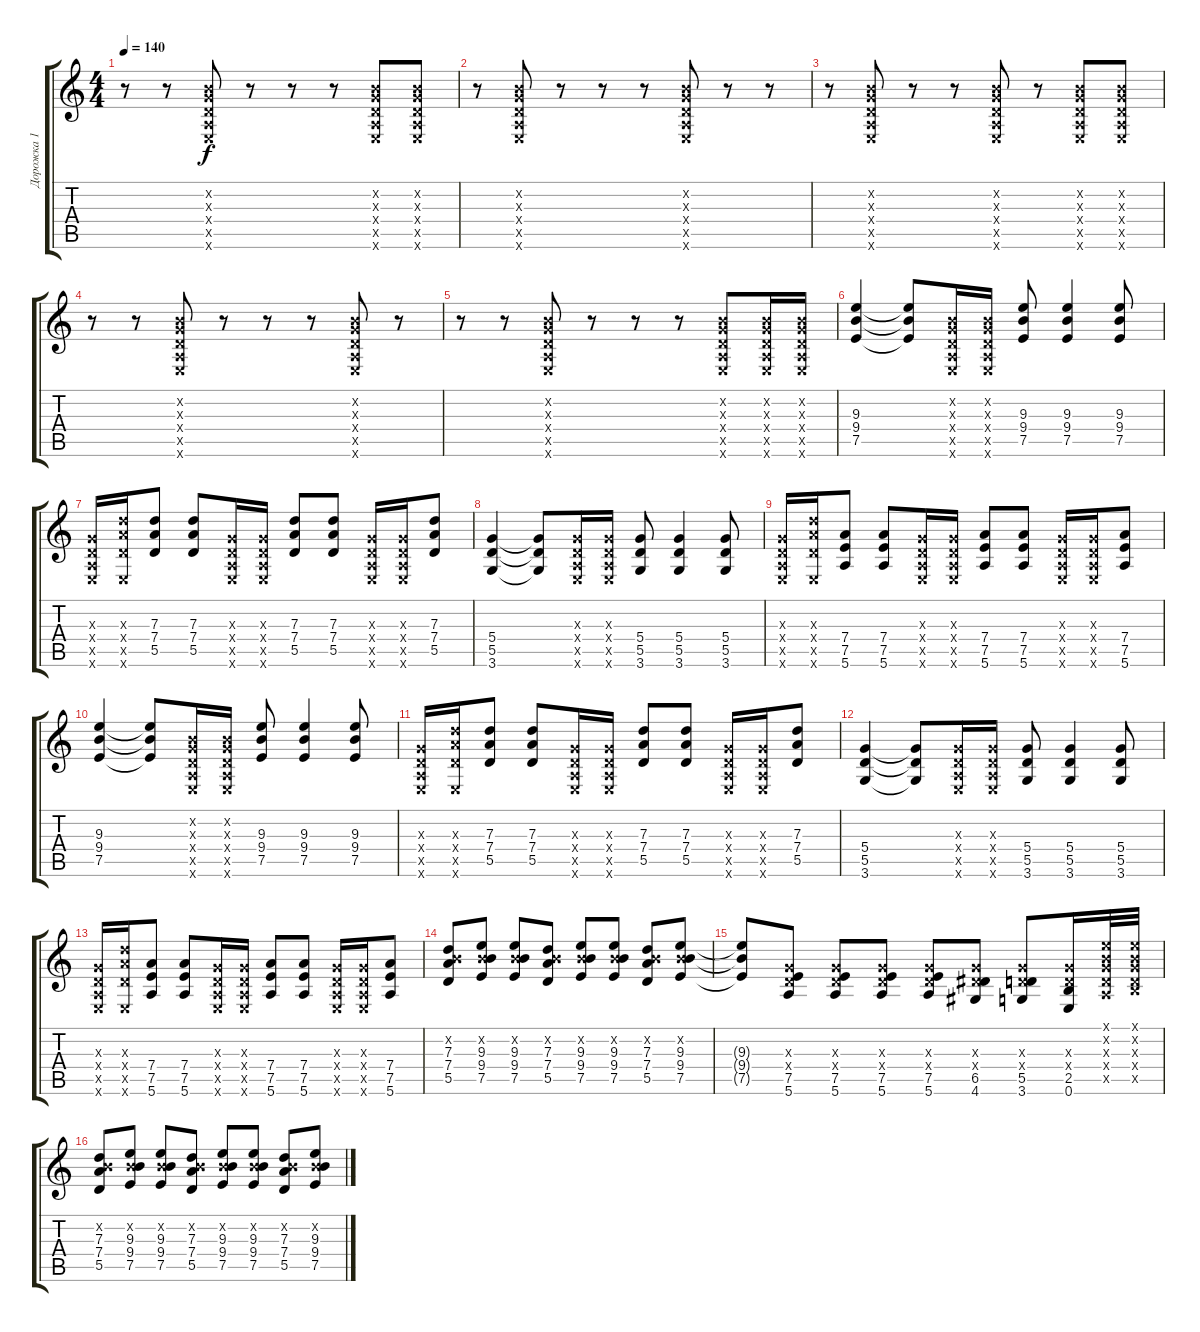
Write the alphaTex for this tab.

\track ("Дорожка 1" "Дорожка 1") {instrument overdrivenguitar}
\staff {score tabs}
\tuning (E4 B3 G3 D3 A2 E2) {hide}
\ts (4 4)
\tempo 140
\clef g2
\ks c
r.8{dy f} r.8 (0.2{x} 0.3{x} 0.4{x} 0.5{x} 0.6{x}).8 r.8 r.8 r.8 (0.2{x} 0.3{x} 0.4{x} 0.5{x} 0.6{x}).8 (0.2{x} 0.3{x} 0.4{x} 0.5{x} 0.6{x}).8 |
r.8 (0.2{x} 0.3{x} 0.4{x} 0.5{x} 0.6{x}).8 r.8 r.8 r.8 (0.2{x} 0.3{x} 0.4{x} 0.5{x} 0.6{x}).8 r.8 r.8 |
r.8 (0.2{x} 0.3{x} 0.4{x} 0.5{x} 0.6{x}).8 r.8 r.8 (0.2{x} 0.3{x} 0.4{x} 0.5{x} 0.6{x}).8 r.8 (0.2{x} 0.3{x} 0.4{x} 0.5{x} 0.6{x}).8 (0.2{x} 0.3{x} 0.4{x} 0.5{x} 0.6{x}).8 |
r.8 r.8 (0.2{x} 0.3{x} 0.4{x} 0.5{x} 0.6{x}).8 r.8 r.8 r.8 (0.2{x} 0.3{x} 0.4{x} 0.5{x} 0.6{x}).8 r.8 |
r.8 r.8 (0.2{x} 0.3{x} 0.4{x} 0.5{x} 0.6{x}).8 r.8 r.8 r.8 (0.2{x} 0.3{x} 0.4{x} 0.5{x} 0.6{x}).8 (0.2{x} 0.3{x} 0.4{x} 0.5{x} 0.6{x}).16{instrument overdrivenguitar} (0.2{x} 0.3{x} 0.4{x} 0.5{x} 0.6{x}).16 |
(9.3 9.4 7.5).4 (9.3{t} 9.4{t} 7.5{t}).8 (0.2{x} 0.3{x} 0.4{x} 0.5{x} 0.6{x}).16 (0.2{x} 0.3{x} 0.4{x} 0.5{x} 0.6{x}).16 (9.3 9.4 7.5).8 (9.3 9.4 7.5).4 (9.3 9.4 7.5).8 |
(0.3{x} 0.4{x} 0.5{x} 0.6{x}).16 (7.3{x} 7.4{x} 5.5{x} 0.6{x}).16 (7.3 7.4 5.5).8 (7.3 7.4 5.5).8 (0.3{x} 0.4{x} 0.5{x} 0.6{x}).16 (0.3{x} 0.4{x} 0.5{x} 0.6{x}).16 (7.3 7.4 5.5).8 (7.3 7.4 5.5).8 (0.3{x} 0.4{x} 0.5{x} 0.6{x}).16 (0.3{x} 0.4{x} 0.5{x} 0.6{x}).16 (7.3 7.4 5.5).8 |
(5.4 5.5 3.6).4 (5.4{t} 5.5{t} 3.6{t}).8 (0.3{x} 0.4{x} 0.5{x} 0.6{x}).16 (0.3{x} 0.4{x} 0.5{x} 0.6{x}).16 (5.4 5.5 3.6).8 (5.4 5.5 3.6).4 (5.4 5.5 3.6).8 |
(0.3{x} 0.4{x} 0.5{x} 0.6{x}).16 (7.3{x} 7.4{x} 5.5{x} 0.6{x}).16 (7.4 7.5 5.6).8 (7.4 7.5 5.6).8 (0.3{x} 0.4{x} 0.5{x} 0.6{x}).16 (0.3{x} 0.4{x} 0.5{x} 0.6{x}).16 (7.4 7.5 5.6).8 (7.4 7.5 5.6).8 (0.3{x} 0.4{x} 0.5{x} 0.6{x}).16 (0.3{x} 0.4{x} 0.5{x} 0.6{x}).16 (7.4 7.5 5.6).8 |
(9.3 9.4 7.5).4 (9.3{t} 9.4{t} 7.5{t}).8 (0.2{x} 0.3{x} 0.4{x} 0.5{x} 0.6{x}).16 (0.2{x} 0.3{x} 0.4{x} 0.5{x} 0.6{x}).16 (9.3 9.4 7.5).8 (9.3 9.4 7.5).4 (9.3 9.4 7.5).8 |
(0.3{x} 0.4{x} 0.5{x} 0.6{x}).16 (7.3{x} 7.4{x} 5.5{x} 0.6{x}).16 (7.3 7.4 5.5).8 (7.3 7.4 5.5).8 (0.3{x} 0.4{x} 0.5{x} 0.6{x}).16 (0.3{x} 0.4{x} 0.5{x} 0.6{x}).16 (7.3 7.4 5.5).8 (7.3 7.4 5.5).8 (0.3{x} 0.4{x} 0.5{x} 0.6{x}).16 (0.3{x} 0.4{x} 0.5{x} 0.6{x}).16 (7.3 7.4 5.5).8 |
(5.4 5.5 3.6).4 (5.4{t} 5.5{t} 3.6{t}).8 (0.3{x} 0.4{x} 0.5{x} 0.6{x}).16 (0.3{x} 0.4{x} 0.5{x} 0.6{x}).16 (5.4 5.5 3.6).8 (5.4 5.5 3.6).4 (5.4 5.5 3.6).8 |
(0.3{x} 0.4{x} 0.5{x} 0.6{x}).16 (7.3{x} 7.4{x} 5.5{x} 0.6{x}).16 (7.4 7.5 5.6).8 (7.4 7.5 5.6).8 (0.3{x} 0.4{x} 0.5{x} 0.6{x}).16 (0.3{x} 0.4{x} 0.5{x} 0.6{x}).16 (7.4 7.5 5.6).8 (7.4 7.5 5.6).8 (0.3{x} 0.4{x} 0.5{x} 0.6{x}).16 (0.3{x} 0.4{x} 0.5{x} 0.6{x}).16 (7.4 7.5 5.6).8 |
(0.2{x} 7.3 7.4 5.5).8 (0.2{x} 9.3 9.4 7.5).8 (0.2{x} 9.3 9.4 7.5).8 (0.2{x} 7.3 7.4 5.5).8 (0.2{x} 9.3 9.4 7.5).8 (0.2{x} 9.3 9.4 7.5).8 (0.2{x} 7.3 7.4 5.5).8 (0.2{x} 9.3 9.4 7.5).8 |
(9.3{t} 9.4{t} 7.5{t}).8 (0.3{x} 0.4{x} 7.5 5.6).8 (0.3{x} 0.4{x} 7.5 5.6).8 (0.3{x} 0.4{x} 7.5 5.6).8 (0.3{x} 0.4{x} 7.5 5.6).8 (0.3{x} 0.4{x} 6.5 4.6).8 (0.3{x} 0.4{x} 5.5 3.6).8 (0.3{x} 0.4{x} 2.5 0.6).16 (0.1{x} 0.2{x} 0.3{x} 0.4{x} 0.5{x}).32 (0.1{x} 0.2{x} 0.3{x} 0.4{x} 2.5{x}).32 |
(0.2{x} 7.3 7.4 5.5).8 (0.2{x} 9.3 9.4 7.5).8 (0.2{x} 9.3 9.4 7.5).8 (0.2{x} 7.3 7.4 5.5).8 (0.2{x} 9.3 9.4 7.5).8 (0.2{x} 9.3 9.4 7.5).8 (0.2{x} 7.3 7.4 5.5).8 (0.2{x} 9.3 9.4 7.5).8
